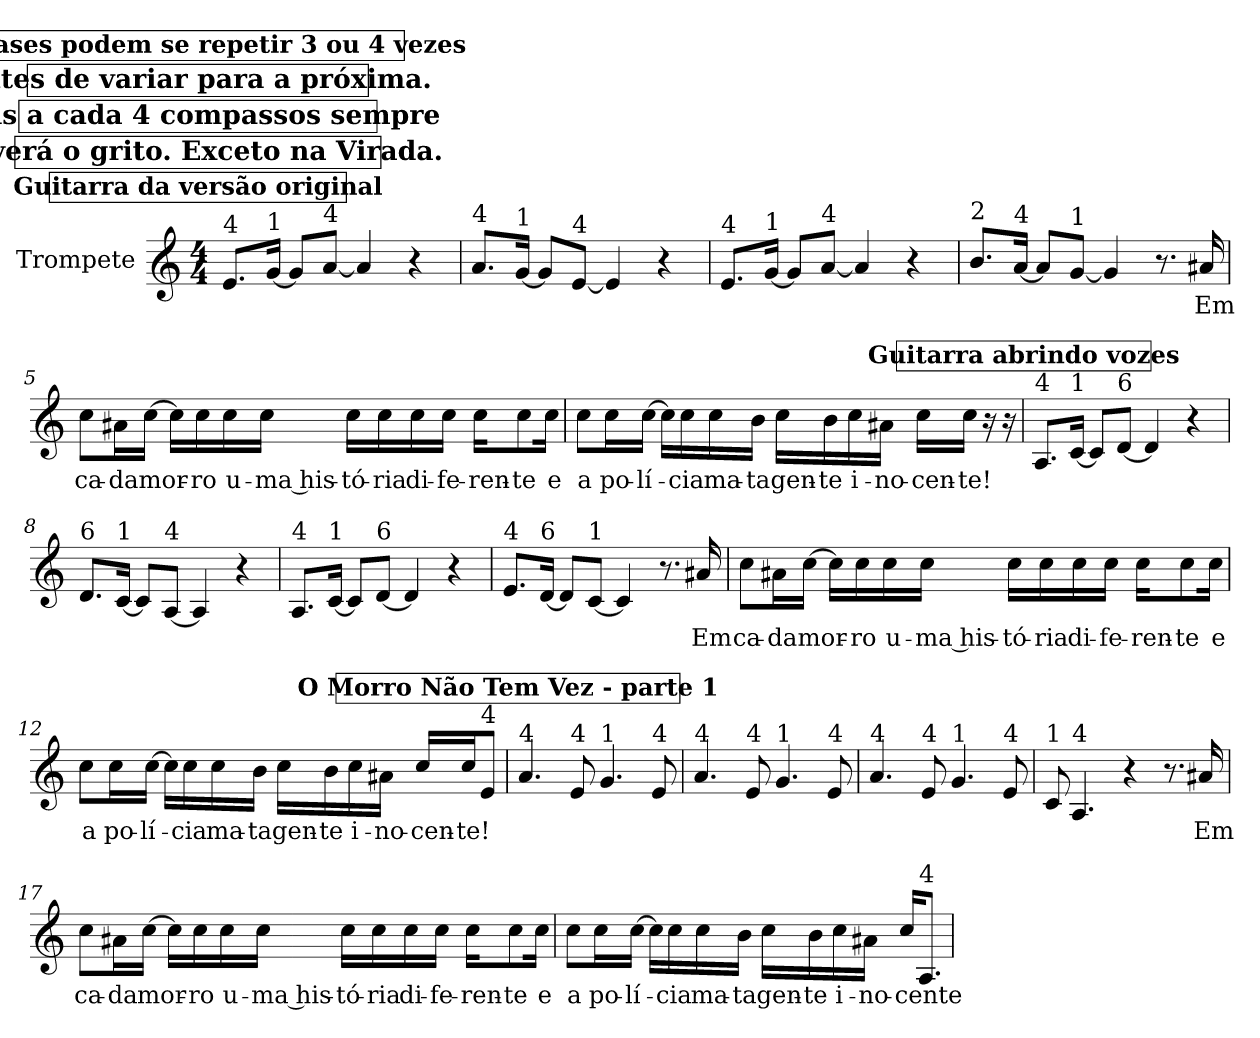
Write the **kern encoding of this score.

**kern	**text
*part1	*part1
*staff1	*staff1
*I"Trompete	*
*I'Tpt	*
*clefG2	*
*ITrd1c2	*
*k[b-e-]	*
*M4/4	*
!!LO:REH:place=s1:a:B:fs=14:t=Guitarra da versão original
!!LO:REH:place=s1:a:t=haverá o grito. Exceto na Virada.
!!LO:REH:place=s1:a:t=Mas a cada 4 compassos sempre
!!LO:REH:place=s1:a:t=antes de variar para a próxima.
!!LO:REH:place=s1:a:B:fs=14:t=As frases podem se repetir 3 ou 4 vezes
=1	=1
!LO:TX:a:t=4	!
8.d/L	.
!LO:TX:a:t=1	!
[16f/Jk	.
8f/L]	.
!LO:TX:a:t=4	!
[8g/J	.
4g/]	.
4r	.
=2	=2
!LO:TX:a:t=4	!
8.g/L	.
!LO:TX:a:t=1	!
[16f/Jk	.
8f/L]	.
!LO:TX:a:t=4	!
[8d/J	.
4d/]	.
4r	.
=3	=3
!LO:TX:a:t=4	!
8.d/L	.
!LO:TX:a:t=1	!
[16f/Jk	.
8f/L]	.
!LO:TX:a:t=4	!
[8g/J	.
4g/]	.
4r	.
=4	=4
!LO:TX:a:t=2	!
8.a/L	.
!LO:TX:a:t=4	!
[16g/Jk	.
8g/L]	.
!LO:TX:a:t=1	!
[8f/J	.
4f/]	.
8.r	.
!	!LO:LY:b
16g#X/	Em
!!LO:LB:g=z
=5	=5
!	!LO:LY:b
8b-\L	ca-
!	!LO:LY:b
16g#X\L	-da
!	!LO:LY:b
[16b-\JJ	mor-
16b-\LL]	.
!	!LO:LY:b
16b-\	-ro
!	!LO:LY:b
16b-\	u-
!	!LO:LY:b
16b-\JJ	-ma his-
!	!LO:LY:b
16b-\LL	-tó-
!	!LO:LY:b
16b-\	-ria
!	!LO:LY:b
16b-\	di-
!	!LO:LY:b
16b-\JJ	-fe-
!	!LO:LY:b
16b-\KL	-ren-
!	!LO:LY:b
8b-\	-te
!	!LO:LY:b
16b-\Jk	e
=6	=6
!	!LO:LY:b
8b-\L	a
!	!LO:LY:b
16b-\L	po-
!	!LO:LY:b
[16b-\JJ	-lí-
16b-\LL]	.
!	!LO:LY:b
16b-\	-cia
!	!LO:LY:b
16b-\	ma-
!	!LO:LY:b
16a\JJ	-ta
!	!LO:LY:b
16b-\LL	gen-
!	!LO:LY:b
16a\	-te
!	!LO:LY:b
16b-\	i-
!	!LO:LY:b
16g#X\JJ	-no-
!	!LO:LY:b
16b-\LL	-cen-
!	!LO:LY:b
16b-\JJ	-te!
16r	.
16r	.
!!LO:LB:g=z
!!LO:REH:place=s1:a:B:fs=14:t=Guitarra abrindo vozes
=7	=7
!LO:TX:a:t=4	!
8.G/L	.
!LO:TX:a:t=1	!
[16B-/Jk	.
8B-/L]	.
!LO:TX:a:t=6	!
[8c/J	.
4c/]	.
4r	.
=8	=8
!LO:TX:a:t=6	!
8.c/L	.
!LO:TX:a:t=1	!
[16B-/Jk	.
8B-/L]	.
!LO:TX:a:t=4	!
[8G/J	.
4G/]	.
4r	.
=9	=9
!LO:TX:a:t=4	!
8.G/L	.
!LO:TX:a:t=1	!
[16B-/Jk	.
8B-/L]	.
!LO:TX:a:t=6	!
[8c/J	.
4c/]	.
4r	.
=10	=10
!LO:TX:a:t=4	!
8.d/L	.
!LO:TX:a:t=6	!
[16c/Jk	.
8c/L]	.
!LO:TX:a:t=1	!
[8B-/J	.
4B-/]	.
8.r	.
!	!LO:LY:b
16g#X/	Em
!!LO:LB:g=z
=11	=11
!	!LO:LY:b
8b-\L	ca-
!	!LO:LY:b
16g#X\L	-da
!	!LO:LY:b
[16b-\JJ	mor-
16b-\LL]	.
!	!LO:LY:b
16b-\	-ro
!	!LO:LY:b
16b-\	u-
!	!LO:LY:b
16b-\JJ	-ma his-
!	!LO:LY:b
16b-\LL	-tó-
!	!LO:LY:b
16b-\	-ria
!	!LO:LY:b
16b-\	di-
!	!LO:LY:b
16b-\JJ	-fe-
!	!LO:LY:b
16b-\KL	-ren-
!	!LO:LY:b
8b-\	-te
!	!LO:LY:b
16b-\Jk	e
=12	=12
!	!LO:LY:b
8b-\L	a
!	!LO:LY:b
16b-\L	po-
!	!LO:LY:b
[16b-\JJ	-lí-
16b-\LL]	.
!	!LO:LY:b
16b-\	-cia
!	!LO:LY:b
16b-\	ma-
!	!LO:LY:b
16a\JJ	-ta
!	!LO:LY:b
16b-\LL	gen-
!	!LO:LY:b
16a\	-te
!	!LO:LY:b
16b-\	i-
!	!LO:LY:b
16g#X\JJ	-no-
!	!LO:LY:b
16b-/LL	-cen-
!	!LO:LY:b
16b-/J	-te!
!LO:TX:a:t=4	!
8d/J	.
!!LO:LB:g=z
!!LO:REH:place=s1:a:B:fs=14:t=O Morro Não Tem Vez - parte 1
=13	=13
!LO:TX:a:t=4	!
4.g/	.
!LO:TX:a:t=4	!
8d/	.
!LO:TX:a:t=1	!
4.f/	.
!LO:TX:a:t=4	!
8d/	.
=14	=14
!LO:TX:a:t=4	!
4.g/	.
!LO:TX:a:t=4	!
8d/	.
!LO:TX:a:t=1	!
4.f/	.
!LO:TX:a:t=4	!
8d/	.
=15	=15
!LO:TX:a:t=4	!
4.g/	.
!LO:TX:a:t=4	!
8d/	.
!LO:TX:a:t=1	!
4.f/	.
!LO:TX:a:t=4	!
8d/	.
=16	=16
!LO:TX:a:t=1	!
8B-/	.
!LO:TX:a:t=4	!
4.G/	.
4r	.
8.r	.
!	!LO:LY:b
16g#X/	Em
!!LO:LB:g=z
=17	=17
!	!LO:LY:b
8b-\L	ca-
!	!LO:LY:b
16g#X\L	-da
!	!LO:LY:b
[16b-\JJ	mor-
16b-\LL]	.
!	!LO:LY:b
16b-\	-ro
!	!LO:LY:b
16b-\	u-
!	!LO:LY:b
16b-\JJ	-ma his-
!	!LO:LY:b
16b-\LL	-tó-
!	!LO:LY:b
16b-\	-ria
!	!LO:LY:b
16b-\	di-
!	!LO:LY:b
16b-\JJ	-fe-
!	!LO:LY:b
16b-\KL	-ren-
!	!LO:LY:b
8b-\	-te
!	!LO:LY:b
16b-\Jk	e
=18	=18
!	!LO:LY:b
8b-\L	a
!	!LO:LY:b
16b-\L	po-
!	!LO:LY:b
[16b-\JJ	-lí-
16b-\LL]	.
!	!LO:LY:b
16b-\	-cia
!	!LO:LY:b
16b-\	ma-
!	!LO:LY:b
16a\JJ	-ta
!	!LO:LY:b
16b-\LL	gen-
!	!LO:LY:b
16a\	-te
!	!LO:LY:b
16b-\	i-
!	!LO:LY:b
16g#X\JJ	-no-
!	!LO:LY:b
16b-/KL	-cente
!LO:TX:a:t=4	!
8.G/J	.
=	=
*-	*-
